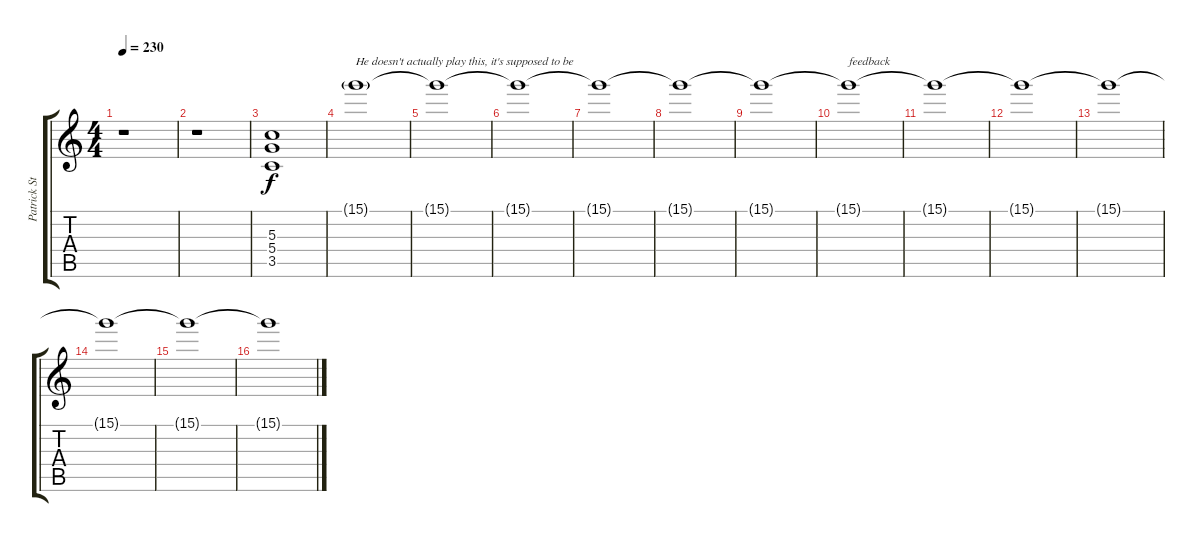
\track ("Patrick Stump (Rythmn Guitar)" "Patrick St") {instrument overdrivenguitar}
\staff {score tabs}
\tuning (E4 B3 G3 D3 A2 E2) {hide}
\ts (4 4)
\tempo 230
\clef g2
\ks c
r.1{dy f} |
r.1{volume 4} |
(5.3 5.4 3.5).1{volume 13} |
15.1{g}.1{txt "He doesn't actually play this, it's supposed to be" volume 6} |
15.1{t}.1 |
15.1{t}.1 |
15.1{t}.1 |
15.1{t}.1 |
15.1{t}.1 |
15.1{t}.1{txt "feedback"} |
15.1{t}.1 |
15.1{t}.1 |
15.1{t}.1 |
15.1{t}.1 |
15.1{t}.1 |
15.1{t}.1
